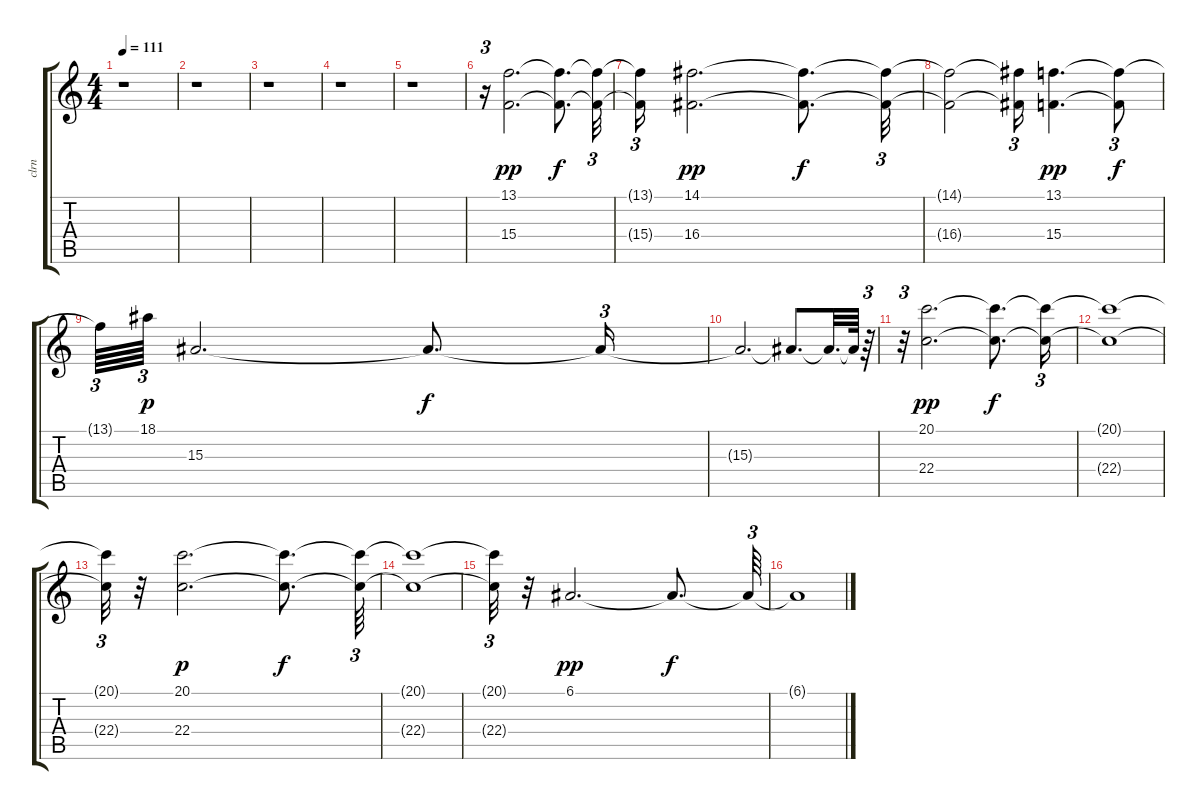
\track ("clrn" "clrn") {instrument clarinet}
\staff {score tabs}
\tuning (E4 B3 G3 D3 A2 E2) {hide}
\ts (4 4)
\tempo 111
\clef g2
\ks c
r.1{dy f} |
r.1 |
r.1 |
r.1 |
r.1 |
r.16{tu (3 2)} (13.1 15.4).2{d dy pp} (13.1{t} 15.4{t}).8{d dy f} (13.1{t} 15.4{t}).32{tu (3 2)} |
(13.1{t} 15.4{t}).16{tu (3 2)} (14.1 16.4).2{d dy pp} (14.1{t} 16.4{t}).8{d dy f} (14.1{t} 16.4{t}).32{tu (3 2)} |
(14.1{t} 16.4{t}).2 (14.1{t} 16.4{t}).16{tu (3 2)} (13.1 15.4).4{d dy pp} (13.1{t} 15.4{t}).8{tu (3 2) dy f} |
13.1{t}.64{tu (3 2)} 18.1.64{tu (3 2) dy p} 15.3.2{d} 15.3{t}.8{d dy f} 15.3{t}.16{tu (3 2)} |
15.3{t}.2{d} 15.3{t}.8{d} 15.3{t}.32{d} 15.3{t}.64 r.64{tu (3 2)} |
r.32{tu (3 2)} (20.1 22.4).2{d dy pp} (20.1{t} 22.4{t}).8{d dy f} (20.1{t} 22.4{t}).16{tu (3 2)} |
(20.1{t} 22.4{t}).1 |
(20.1{t} 22.4{t}).32{tu (3 2)} r.32 (20.1 22.4).2{d dy p} (20.1{t} 22.4{t}).8{d dy f} (20.1{t} 22.4{t}).64{tu (3 2)} |
(20.1{t} 22.4{t}).1 |
(20.1{t} 22.4{t}).32{tu (3 2)} r.32 6.1.2{d dy pp} 6.1{t}.8{d dy f} 6.1{t}.64{tu (3 2)} |
6.1{t}.1
